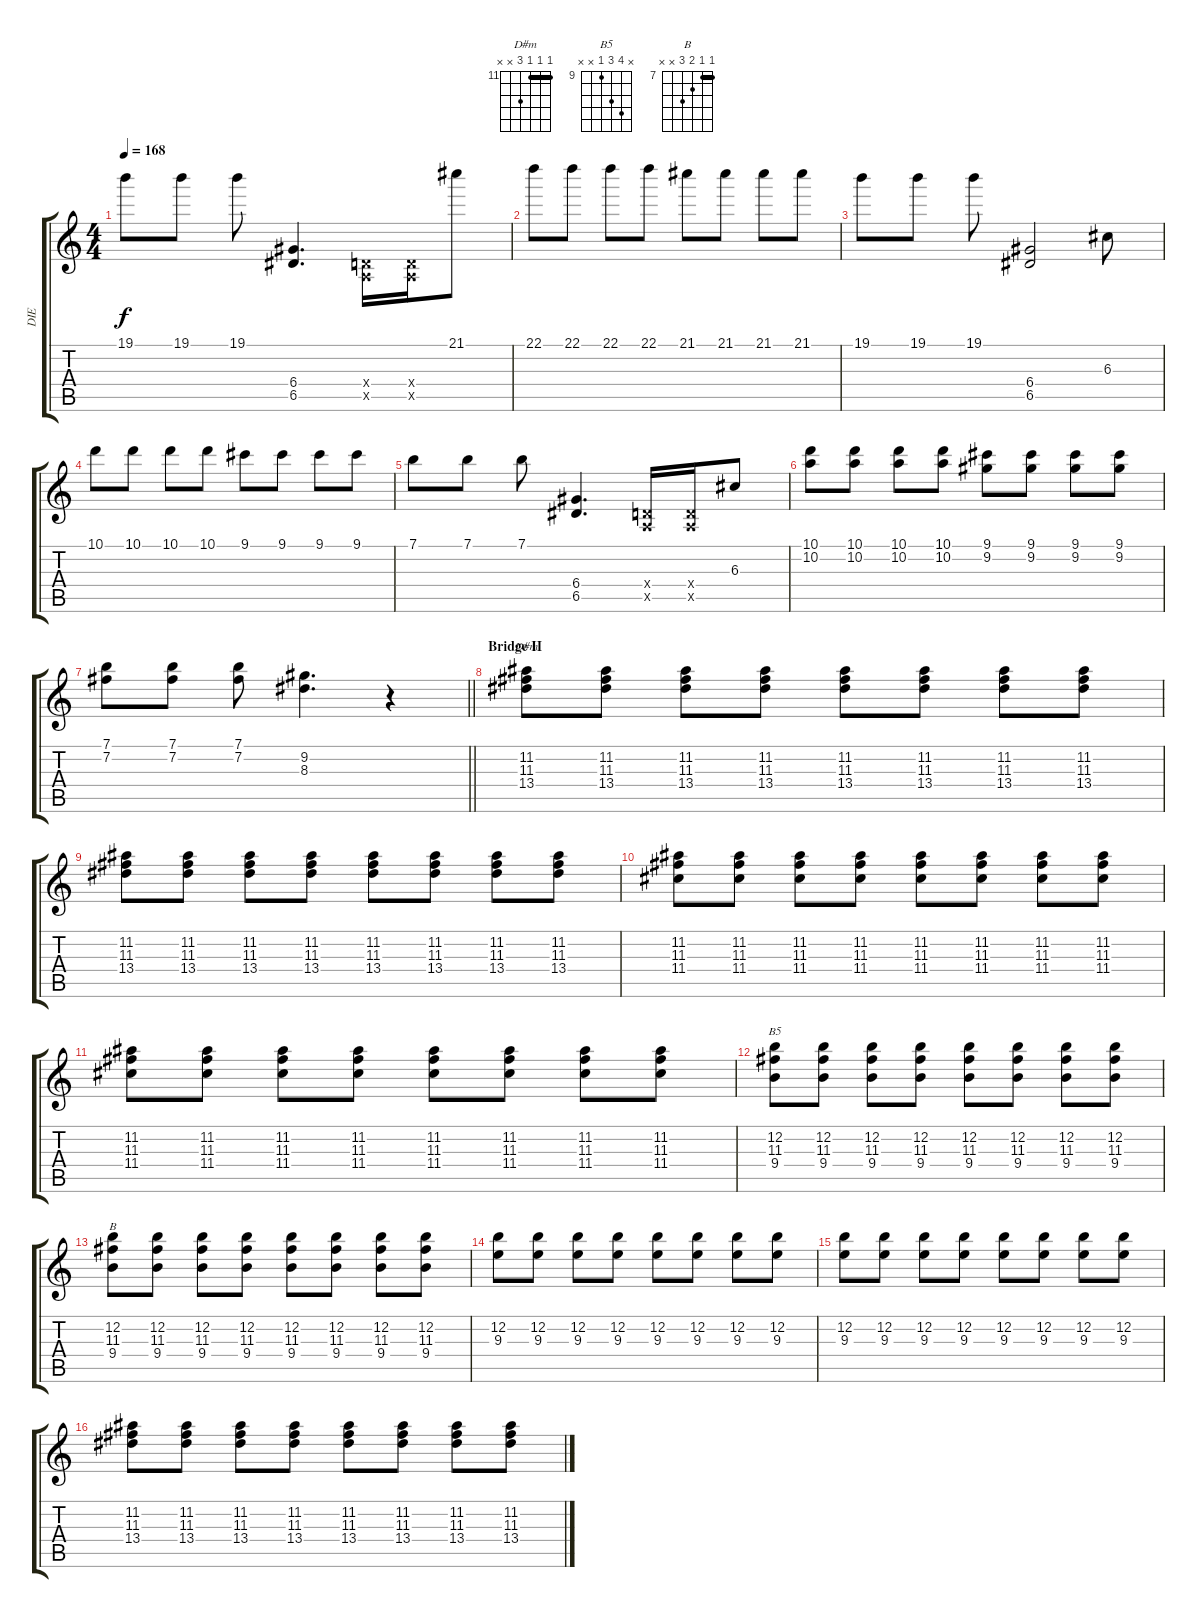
\track ("DIE" "DIE") {instrument distortionguitar}
\staff {score tabs}
\tuning (E4 B3 G3 D3 A2 E2) {hide}
\chord ("D#m" 11 11 11 13 x x) {firstfret 11 barre 11}
\chord ("B5" x 12 11 9 x x) {firstfret 9}
\chord ("B" 7 7 8 9 x x) {firstfret 7 barre 7}
\ts (4 4)
\tempo 168
\clef g2
\ks c
19.1.8{dy f} 19.1.8 19.1.8 (6.4 6.5).4{d} (0.4{x} 0.5{x}).16 (0.4{x} 0.5{x}).16 21.1.8 |
22.1.8 22.1.8 22.1.8 22.1.8 21.1.8 21.1.8 21.1.8 21.1.8 |
19.1.8 19.1.8 19.1.8 (6.4 6.5).2 6.3.8 |
10.1.8 10.1.8 10.1.8 10.1.8 9.1.8 9.1.8 9.1.8 9.1.8 |
7.1.8 7.1.8 7.1.8 (6.4 6.5).4{d} (0.4{x} 0.5{x}).16 (0.4{x} 0.5{x}).16 6.3.8 |
(10.1 10.2).8 (10.1 10.2).8 (10.1 10.2).8 (10.1 10.2).8 (9.1 9.2).8 (9.1 9.2).8 (9.1 9.2).8 (9.1 9.2).8 |
\barLineRight lightlight
(7.1 7.2).8 (7.1 7.2).8 (7.1 7.2).8 (9.2 8.3).4{d} r.4 |
\section ("" "Bridge II")
(11.2 11.3 13.4).8{ch "D#m" volume 7} (11.2 11.3 13.4).8 (11.2 11.3 13.4).8 (11.2 11.3 13.4).8 (11.2 11.3 13.4).8 (11.2 11.3 13.4).8 (11.2 11.3 13.4).8 (11.2 11.3 13.4).8 |
(11.2 11.3 13.4).8 (11.2 11.3 13.4).8 (11.2 11.3 13.4).8 (11.2 11.3 13.4).8 (11.2 11.3 13.4).8 (11.2 11.3 13.4).8 (11.2 11.3 13.4).8 (11.2 11.3 13.4).8 |
(11.2 11.3 11.4).8 (11.2 11.3 11.4).8 (11.2 11.3 11.4).8 (11.2 11.3 11.4).8 (11.2 11.3 11.4).8 (11.2 11.3 11.4).8 (11.2 11.3 11.4).8 (11.2 11.3 11.4).8 |
(11.2 11.3 11.4).8 (11.2 11.3 11.4).8 (11.2 11.3 11.4).8 (11.2 11.3 11.4).8 (11.2 11.3 11.4).8 (11.2 11.3 11.4).8 (11.2 11.3 11.4).8 (11.2 11.3 11.4).8 |
(12.2 11.3 9.4).8{ch "B5"} (12.2 11.3 9.4).8 (12.2 11.3 9.4).8 (12.2 11.3 9.4).8 (12.2 11.3 9.4).8 (12.2 11.3 9.4).8 (12.2 11.3 9.4).8 (12.2 11.3 9.4).8 |
(12.2 11.3 9.4).8{ch "B"} (12.2 11.3 9.4).8 (12.2 11.3 9.4).8 (12.2 11.3 9.4).8 (12.2 11.3 9.4).8 (12.2 11.3 9.4).8 (12.2 11.3 9.4).8 (12.2 11.3 9.4).8 |
(12.2 9.3).8 (12.2 9.3).8 (12.2 9.3).8 (12.2 9.3).8 (12.2 9.3).8 (12.2 9.3).8 (12.2 9.3).8 (12.2 9.3).8 |
(12.2 9.3).8 (12.2 9.3).8 (12.2 9.3).8 (12.2 9.3).8 (12.2 9.3).8 (12.2 9.3).8 (12.2 9.3).8 (12.2 9.3).8 |
(11.2 11.3 13.4).8 (11.2 11.3 13.4).8 (11.2 11.3 13.4).8 (11.2 11.3 13.4).8 (11.2 11.3 13.4).8 (11.2 11.3 13.4).8 (11.2 11.3 13.4).8 (11.2 11.3 13.4).8
